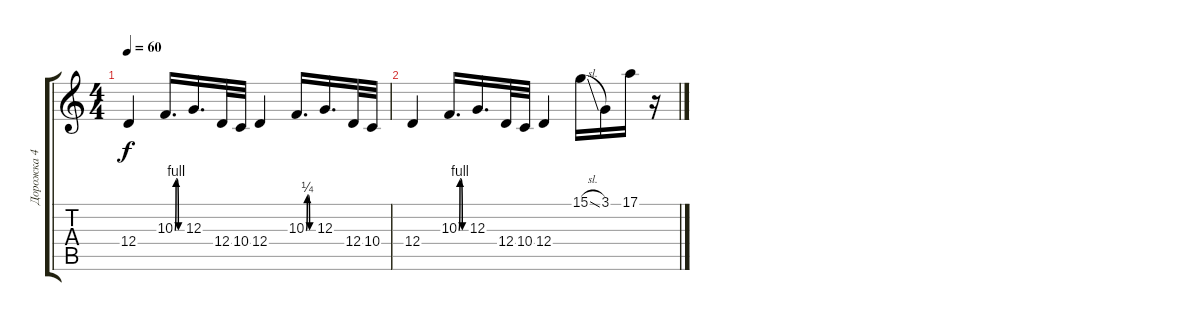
\track ("Дорожка 4" "Дорожка 4") {instrument churchorgan}
\staff {score tabs}
\tuning (E4 B3 G3 D3 A2 E2) {hide}
\ts (4 4)
\tempo 60
\clef g2
\ks c
12.4.4{dy f} 10.3{be (custom 0 0 10 4 20 4 30 0 60 0)}.16{d} 12.3.16{d} 12.4.32 10.4.32 12.4.4 10.3{be (custom 0 0 10 1 20 1 30 0 60 0)}.16{d} 12.3.16{d} 12.4.32 10.4.32 |
12.4.4 10.3{be (custom 0 0 10 4 20 4 30 0 60 0)}.16{d} 12.3.16{d} 12.4.32 10.4.32 12.4.4 15.1{sl}.16 3.1.16 17.1.16 r.16
